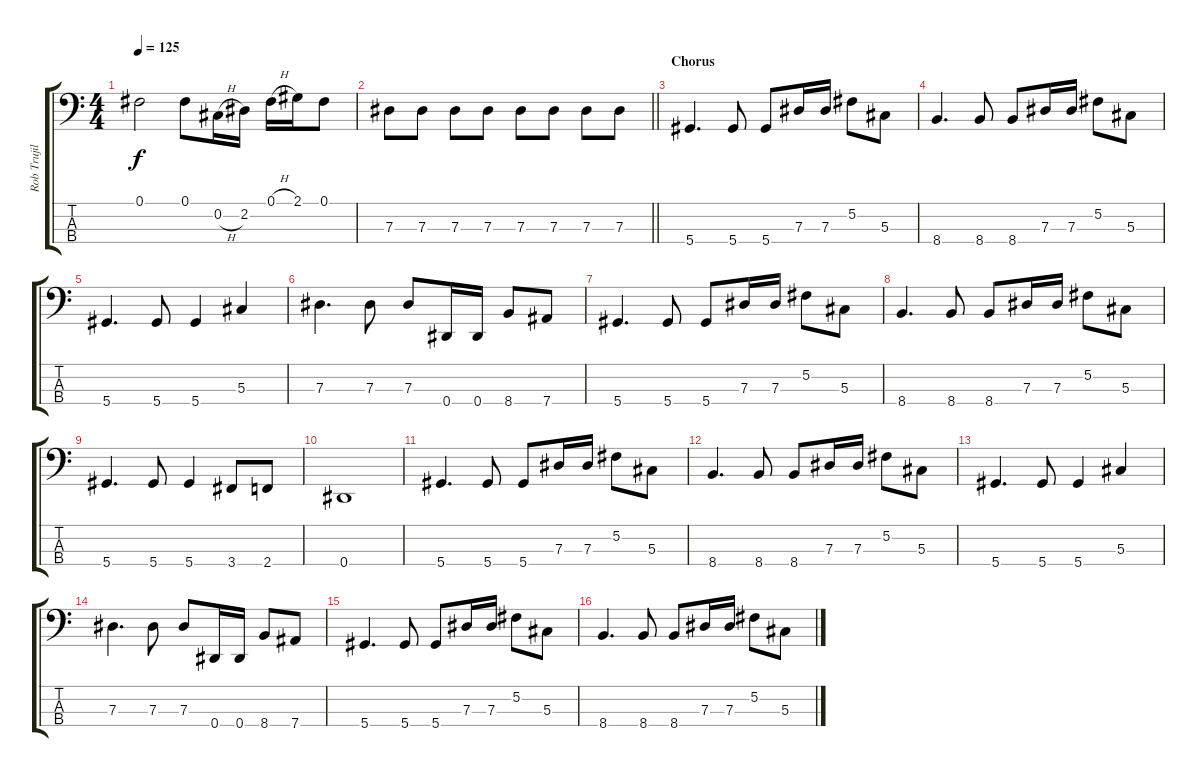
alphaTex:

\track ("Rob Trujillo" "Rob Trujil") {instrument electricbassfinger}
\staff {score tabs}
\tuning (Gb2 Db2 Ab1 Eb1) {hide}
\ts (4 4)
\tempo 125
\clef f4
\ks c
0.1.2{dy f} 0.1.8 0.2{h}.16 2.2.16 0.1{h}.16 2.1.16 0.1.8 |
\barLineRight lightlight
7.3.8 7.3.8 7.3.8 7.3.8 7.3.8 7.3.8 7.3.8 7.3.8 |
\section ("" "Chorus")
5.4.4{d} 5.4.8 5.4.8 7.3.16 7.3.16 5.2.8 5.3.8 |
8.4.4{d} 8.4.8 8.4.8 7.3.16 7.3.16 5.2.8 5.3.8 |
5.4.4{d} 5.4.8 5.4.4 5.3.4 |
7.3.4{d} 7.3.8 7.3.8 0.4.16 0.4.16 8.4.8 7.4.8 |
5.4.4{d} 5.4.8 5.4.8 7.3.16 7.3.16 5.2.8 5.3.8 |
8.4.4{d} 8.4.8 8.4.8 7.3.16 7.3.16 5.2.8 5.3.8 |
5.4.4{d} 5.4.8 5.4.4 3.4.8 2.4.8 |
0.4.1 |
5.4.4{d} 5.4.8 5.4.8 7.3.16 7.3.16 5.2.8 5.3.8 |
8.4.4{d} 8.4.8 8.4.8 7.3.16 7.3.16 5.2.8 5.3.8 |
5.4.4{d} 5.4.8 5.4.4 5.3.4 |
7.3.4{d} 7.3.8 7.3.8 0.4.16 0.4.16 8.4.8 7.4.8 |
5.4.4{d} 5.4.8 5.4.8 7.3.16 7.3.16 5.2.8 5.3.8 |
8.4.4{d} 8.4.8 8.4.8 7.3.16 7.3.16 5.2.8 5.3.8
